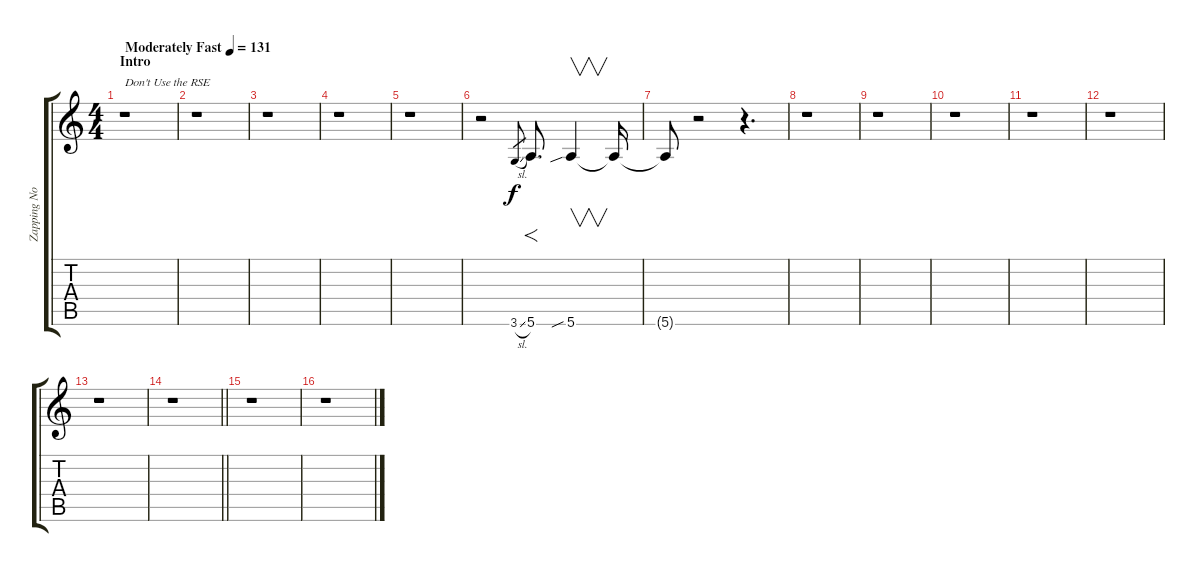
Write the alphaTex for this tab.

\track ("Zapping Noise" "Zapping No") {instrument distortionguitar}
\staff {score tabs}
\tuning (E4 B3 G3 D3 A2 E2) {hide}
\ts (4 4)
\section ("" "Intro")
\tempo (131 "Moderately Fast")
\clef g2
\ks c
r.1{txt "Don't Use the RSE" dy f instrument distortionguitar} |
r.1 |
r.1 |
r.1 |
r.1 |
r.2 3.6{sl}.8{gr} 5.6.8{f d} 5.6{sib}.4{v} 5.6{t}.16 |
5.6{t}.8{volume 14} r.2 r.4{d} |
r.1 |
r.1 |
r.1 |
r.1 |
r.1 |
r.1 |
\barLineRight lightlight
r.1 |
\section ("" "")
r.1 |
r.1
